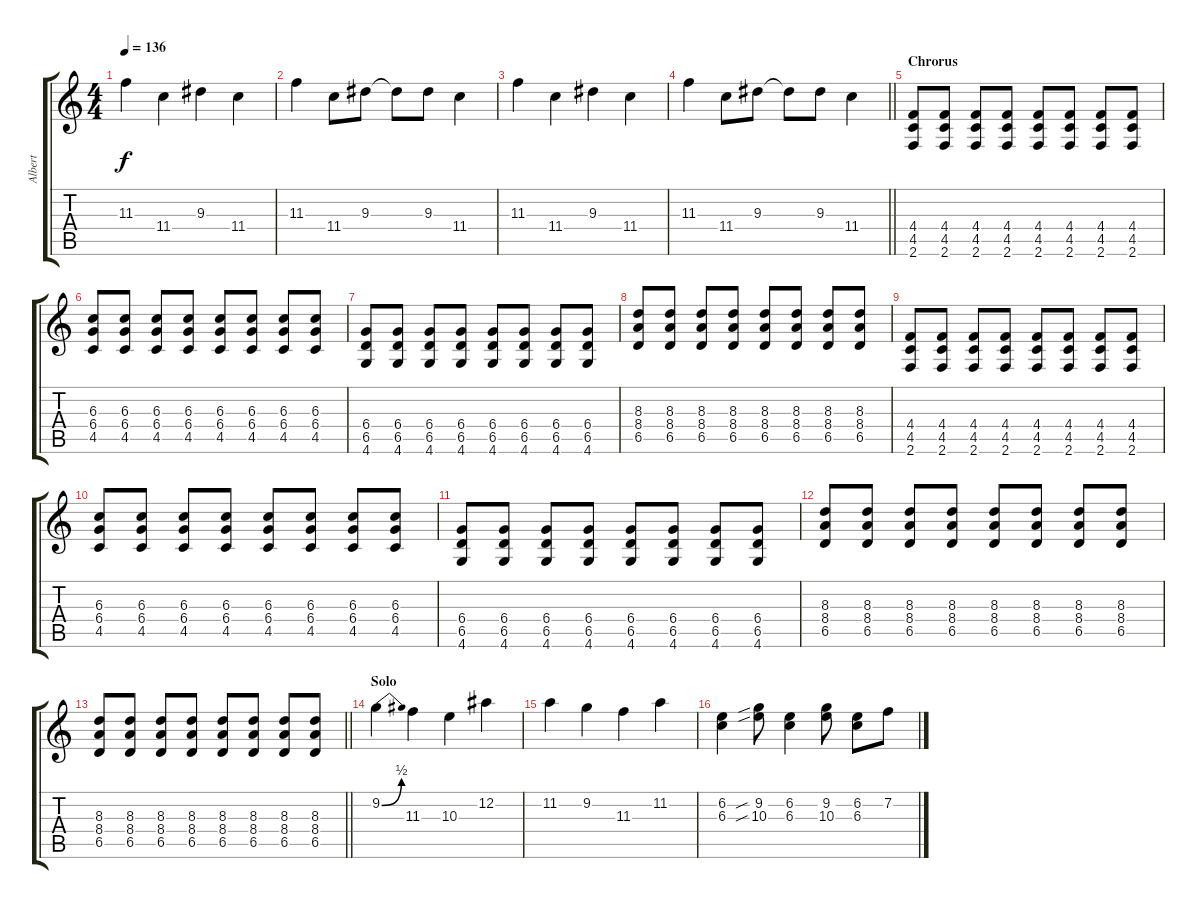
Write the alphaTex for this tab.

\track ("Albert" "Albert") {instrument overdrivenguitar}
\staff {score tabs}
\tuning (Eb4 Bb3 Gb3 Db3 Ab2 Eb2) {hide}
\ts (4 4)
\tempo 136
\clef g2
\ks c
11.3.4{dy f} 11.4.4 9.3.4 11.4.4 |
11.3.4 11.4.8 9.3.8 9.3{t}.8 9.3.8 11.4.4 |
11.3.4 11.4.4 9.3.4 11.4.4 |
\barLineRight lightlight
11.3.4 11.4.8 9.3.8 9.3{t}.8 9.3.8 11.4.4 |
\section ("" "Chrorus")
(4.4 4.5 2.6).8 (4.4 4.5 2.6).8 (4.4 4.5 2.6).8 (4.4 4.5 2.6).8 (4.4 4.5 2.6).8 (4.4 4.5 2.6).8 (4.4 4.5 2.6).8 (4.4 4.5 2.6).8 |
(6.3 6.4 4.5).8 (6.3 6.4 4.5).8 (6.3 6.4 4.5).8 (6.3 6.4 4.5).8 (6.3 6.4 4.5).8 (6.3 6.4 4.5).8 (6.3 6.4 4.5).8 (6.3 6.4 4.5).8 |
(6.4 6.5 4.6).8 (6.4 6.5 4.6).8 (6.4 6.5 4.6).8 (6.4 6.5 4.6).8 (6.4 6.5 4.6).8 (6.4 6.5 4.6).8 (6.4 6.5 4.6).8 (6.4 6.5 4.6).8 |
(8.3 8.4 6.5).8 (8.3 8.4 6.5).8 (8.3 8.4 6.5).8 (8.3 8.4 6.5).8 (8.3 8.4 6.5).8 (8.3 8.4 6.5).8 (8.3 8.4 6.5).8 (8.3 8.4 6.5).8 |
(4.4 4.5 2.6).8 (4.4 4.5 2.6).8 (4.4 4.5 2.6).8 (4.4 4.5 2.6).8 (4.4 4.5 2.6).8 (4.4 4.5 2.6).8 (4.4 4.5 2.6).8 (4.4 4.5 2.6).8 |
(6.3 6.4 4.5).8 (6.3 6.4 4.5).8 (6.3 6.4 4.5).8 (6.3 6.4 4.5).8 (6.3 6.4 4.5).8 (6.3 6.4 4.5).8 (6.3 6.4 4.5).8 (6.3 6.4 4.5).8 |
(6.4 6.5 4.6).8 (6.4 6.5 4.6).8 (6.4 6.5 4.6).8 (6.4 6.5 4.6).8 (6.4 6.5 4.6).8 (6.4 6.5 4.6).8 (6.4 6.5 4.6).8 (6.4 6.5 4.6).8 |
(8.3 8.4 6.5).8 (8.3 8.4 6.5).8 (8.3 8.4 6.5).8 (8.3 8.4 6.5).8 (8.3 8.4 6.5).8 (8.3 8.4 6.5).8 (8.3 8.4 6.5).8 (8.3 8.4 6.5).8 |
\barLineRight lightlight
(8.3 8.4 6.5).8 (8.3 8.4 6.5).8 (8.3 8.4 6.5).8 (8.3 8.4 6.5).8 (8.3 8.4 6.5).8 (8.3 8.4 6.5).8 (8.3 8.4 6.5).8 (8.3 8.4 6.5).8 |
\section ("" "Solo")
9.2{be (bend 0 0 60 2)}.4{volume 13 instrument distortionguitar} 11.3.4 10.3.4 12.2.4 |
11.2.4 9.2.4 11.3.4 11.2.4 |
(6.2 6.3).4 (9.2{sib} 10.3{sib}).8 (6.2 6.3).4 (9.2 10.3).8 (6.2 6.3).8 7.2.8
